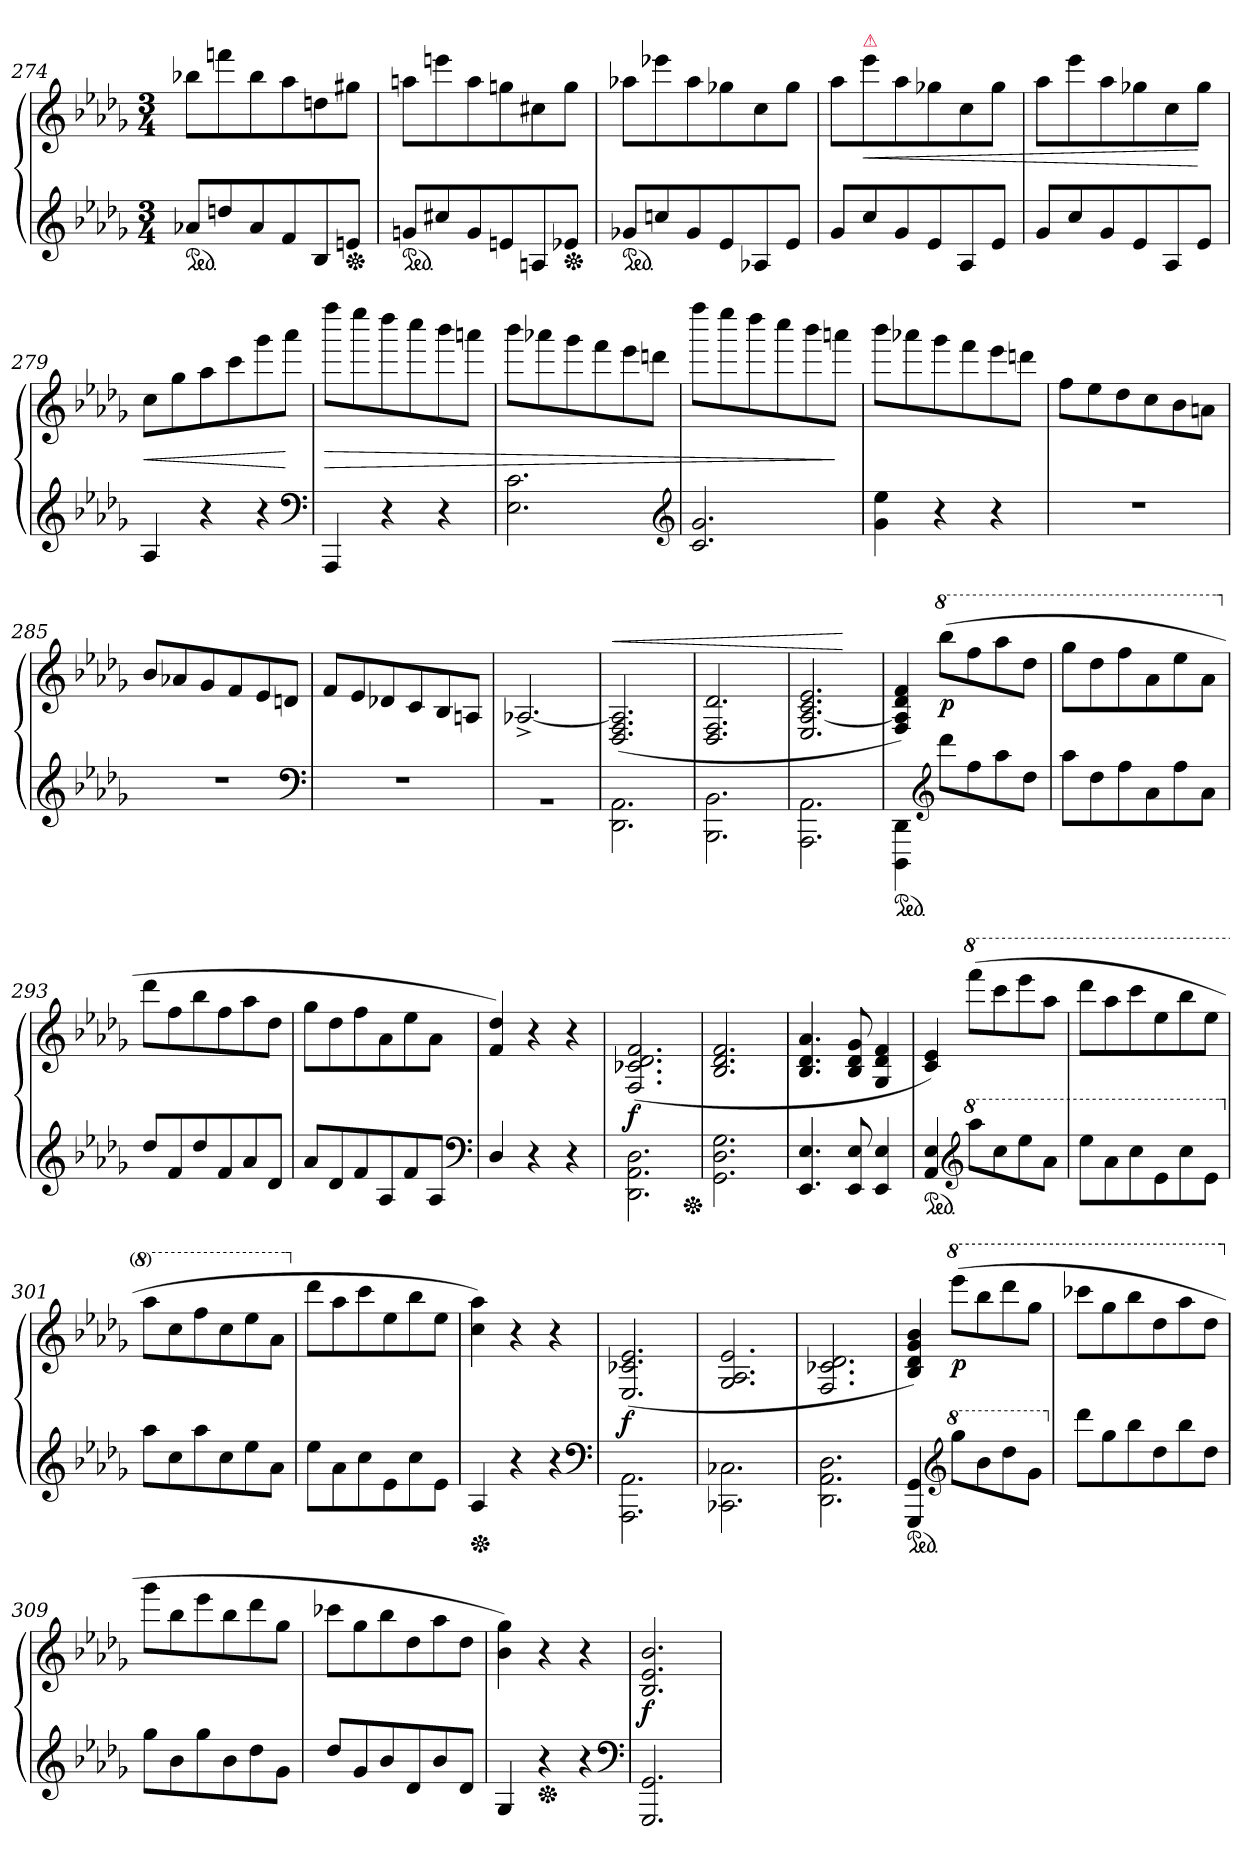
**kern	**kern	**dynam
*part1	*part1	*part1
*staff2	*staff1	*staff1/2
*clefG2	*clefG2	*
*k[b-e-a-d-g-]	*k[b-e-a-d-g-]	*
*M3/4	*M3/4	*
*ped	*	*
=274	=274	=274
8a-XL	8bb-X\L	.
8ddn	8fffn	.
8a-	8bb-	.
8f	8aa-	.
8B-	8ddn	.
*Xped	*	*
8enJ	8gg#XJ	.
=275	=275	=275
*ped	*	*
8gnL	8aan\L	.
8cc#X	8eeen	.
8g	8aa	.
8en	8ggn	.
8An	8cc#X	.
*Xped	*	*
8e-XJ	8ggJ	.
=276	=276	=276
*ped	*	*
8g-XL	8aa-X\L	.
8ccn	8eee-X	.
8g-	8aa-	.
8e-	8gg-X	.
8A-X	8cc	.
8e-J	8gg-J	.
=277	=277	=277
8g-L	8aa-\L	.
!	!LO:TX:a:color=crimson:t=⚠	!
!	!	!LO:HP:b
8cc	8eee-	<
8g-	8aa-	.
8e-	8gg-X	.
8A-	8cc	.
8e-J	8gg-J	.
=278	=278	=278
8g-L	8aa-\L	.
8cc	8eee-	.
8g-	8aa-	.
8e-	8gg-X	.
8A-	8cc	.
8e-J	8gg-J	[
=279	=279	=279
4A-	8ccL	<
.	8gg-	.
4r	8aa-	.
.	8ccc	.
4r	8ggg-	.
.	8aaa-J	[
*clefF4	*	*
=280	=280	=280
4AAA-	8ffffL	>
.	8eeee-	.
4r	8dddd-	.
.	8cccc	.
4r	8bbb-	.
.	8aaanJ	.
=281	=281	=281
2.E- 2.c	8bbb-L	.
.	8aaa-X	.
.	8ggg-	.
.	8fff	.
.	8eee-	.
.	8dddnJ	.
*clefG2	*	*
=282	=282	=282
2.c 2.g-	8ffffL	.
.	8eeee-	.
.	8dddd-	.
.	8cccc	.
.	8bbb-	.
.	8aaanJ	]
=283	=283	=283
4g- 4ee-	8bbb-L	.
.	8aaa-X	.
4r	8ggg-	.
.	8fff	.
4r	8eee-	.
.	8dddnJ	.
=284	=284	=284
2.r	8ffL	.
.	8ee-	.
.	8dd-	.
.	8cc	.
.	8b-	.
.	8anJ	.
=285	=285	=285
2.r	8b-L	.
.	8a-X	.
.	8g-	.
.	8f	.
.	8e-	.
.	8dnJ	.
*clefF4	*	*
=286	=286	=286
2.r	8fL	.
.	8e-	.
.	8d-X	.
.	8c	.
.	8B-	.
.	8An/J	.
=287	=287	=287
2.rBB	[2.A-X^>/	.
=288	=288	=288
!	!	!LO:HP:a
2.DD-\ 2.AA-\	(>2.D-/ 2.F/ 2.A-]/	<
=289	=289	=289
2.BBB-\ 2.BB-\	2.D-/ 2.F/ 2.d-/	.
=290	=290	=290
2.AAA-\ 2.AA-\	2.E-/ [2.A-/ 2.c/ 2.e-/	.
.	.	[
=291	=291	=291
*ped	*	*
4DDD-\ 4DD-\	4F/ 4A-]/ 4d-/ 4f/)	.
*clefG2	*	*
*	*8va	*
!	!	!LO:DY:b
8ddd-L	(>8bbb-L	p
8ff	8fff	.
8aa-	8aaa-	.
8dd-J	8ddd-J	.
=292	=292	=292
8aa-L	8ggg-L	.
8dd-	8ddd-	.
8ff	8fff	.
8a-	8aa-	.
8ff	8eee-	.
8a-J	8aa-J	.
=293	=293	=293
*	*X8va	*
8dd-L	8ddd-L	.
8f	8ff	.
8dd-	8bb-	.
8f	8ff	.
8a-	8aa-	.
8d-J	8dd-J	.
=294	=294	=294
8a-L	8gg-L	.
8d-	8dd-	.
8f	8ff	.
8A-	8a-	.
8f	8ee-	.
8A-J	8a-J	.
*clefF4	*	*
=295	=295	=295
4D-/	4f 4dd-)	.
4r	4r	.
4r	4r	.
=296	=296	=296
!	!	!LO:DY:b
2.DD-\ 2.AA-\ 2.D-\	(>2.F/ 2.c-X/ 2.d-/ 2.f/	f
*Xped	*	*
=297	=297	=297
2.GG-\ 2.D-\ 2.G-\	2.B-/ 2.d-/ 2.f/	.
=298	=298	=298
4.EE- 4.E-	4.B- 4.d- 4.a-	.
8EE- 8E-	8B- 8d- 8g-	.
4EE- 4E-	4G- 4d- 4f	.
=299	=299	=299
*ped	*	*
4AA- 4E-	4c 4e-)	.
*clefG2	*	*
*8va	*	*
*	*8va	*
8aaa-L	(>8ffffL	.
8ccc	8cccc	.
8eee-	8eeee-	.
8aa-J	8aaa-J	.
=300	=300	=300
8eee-L	8dddd-L	.
8aa-\	8aaa-	.
8ccc	8cccc	.
8ee-	8eee-	.
8ccc	8bbb-	.
8ee-J	8eee-J	.
=301	=301	=301
*X8va	*	*
8aa-L	8aaa-L	.
8cc	8ccc	.
8aa-	8fff	.
8cc	8ccc	.
8ee-	8eee-	.
8a-J	8aa-J	.
=302	=302	=302
*	*X8va	*
8ee-L	8ddd-L	.
8a-\	8aa-	.
8cc	8ccc	.
8e-	8ee-	.
8cc	8bb-	.
8e-J	8ee-J	.
=303	=303	=303
*Xped	*	*
4A-	4cc 4aa-)	.
4r	4r	.
4r	4r	.
*clefF4	*	*
=304	=304	=304
!	!	!LO:DY:b
2.AAA-\ 2.AA-\	(>2.E-/ 2.c-X/ 2.e-/	f
=305	=305	=305
2.CC-X\ 2.C-X\	2.G-/ 2.A-/ 2.e-/	.
=306	=306	=306
2.DD-\ 2.AA-\ 2.D-\	2.F/ 2.c-X/ 2.d-/	.
=307	=307	=307
*ped	*	*
4GGG- 4GG-	4B- 4d- 4g- 4b-)	.
*clefG2	*	*
*8va	*	*
*	*8va	*
!	!	!LO:DY:b
8ggg-L	(>8eeee-L	p
8bb-	8bbb-	.
8ddd-	8dddd-	.
8gg-J	8ggg-J	.
=308	=308	=308
*X8va	*	*
8ddd-L	8cccc-XL	.
8gg-	8ggg-	.
8bb-	8bbb-	.
8dd-	8ddd-	.
8bb-	8aaa-	.
8dd-J	8ddd-J	.
=309	=309	=309
*	*X8va	*
8gg-L	8ggg-L	.
8b-	8bb-	.
8gg-	8eee-	.
8b-	8bb-	.
8dd-	8ddd-	.
8g-J	8gg-J	.
=310	=310	=310
8dd-L	8ccc-XL	.
8g-	8gg-	.
8b-	8bb-	.
8d-	8dd-	.
8b-	8aa-	.
8d-J	8dd-J	.
=311	=311	=311
4G-	4b- 4gg-)	.
*Xped	*	*
4r	4r	.
4r	4r	.
*clefF4	*	*
=312	=312	=312
!	!	!LO:DY:b
2.GGG- 2.GG-	2.B- 2.e- 2.b-	f
=	=	=
*-	*-	*-
